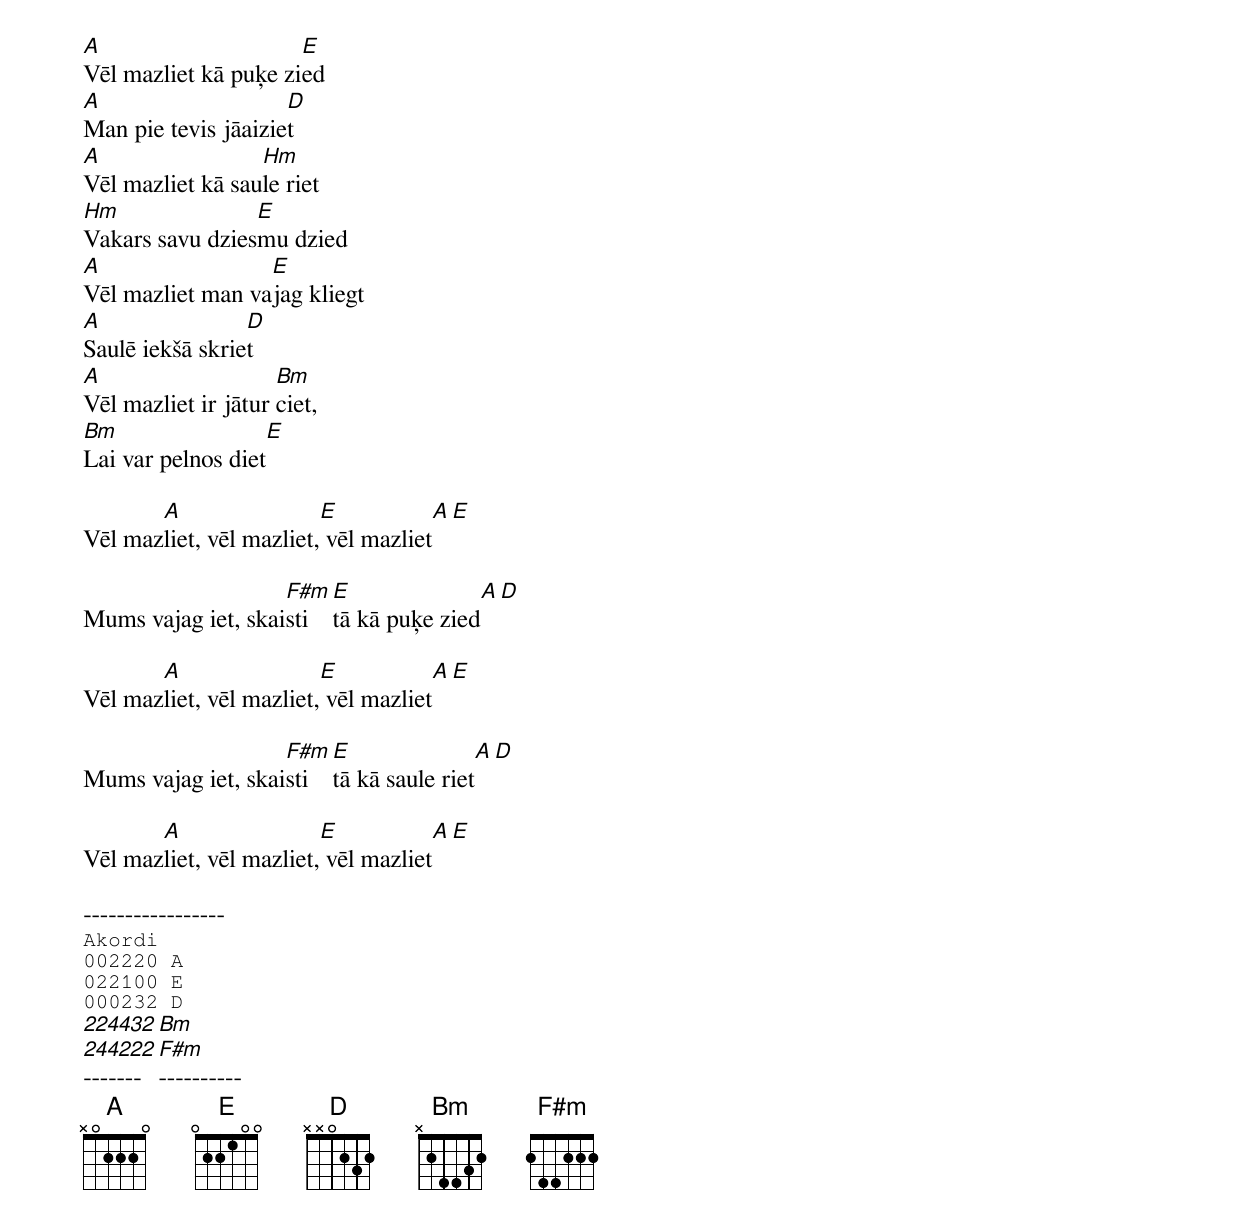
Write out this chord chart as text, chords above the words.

A                     E
Vēl mazliet kā puķe zied
A                    D
Man pie tevis jāaiziet
A                 Hm
Vēl mazliet kā saule riet
Hm               E
Vakars savu dziesmu dzied
A                 E
Vēl mazliet man vajag kliegt
A                D
Saulē iekšā skriet
A                    Bm
Vēl mazliet ir jātur ciet,
Bm                  E
Lai var pelnos diet

       A                 E                 A    E
Vēl mazliet, vēl mazliet, vēl mazliet

                    F#m E                A      D
Mums vajag iet, skaisti tā kā puķe zied

       A                 E                 A    E
Vēl mazliet, vēl mazliet, vēl mazliet

                    F#m E                A      D
Mums vajag iet, skaisti tā kā saule riet

       A                 E                 A    E
Vēl mazliet, vēl mazliet, vēl mazliet

-----------------
Akordi
002220 A
022100 E
000232 D
224432 Bm
244222 F#m
-----------------
